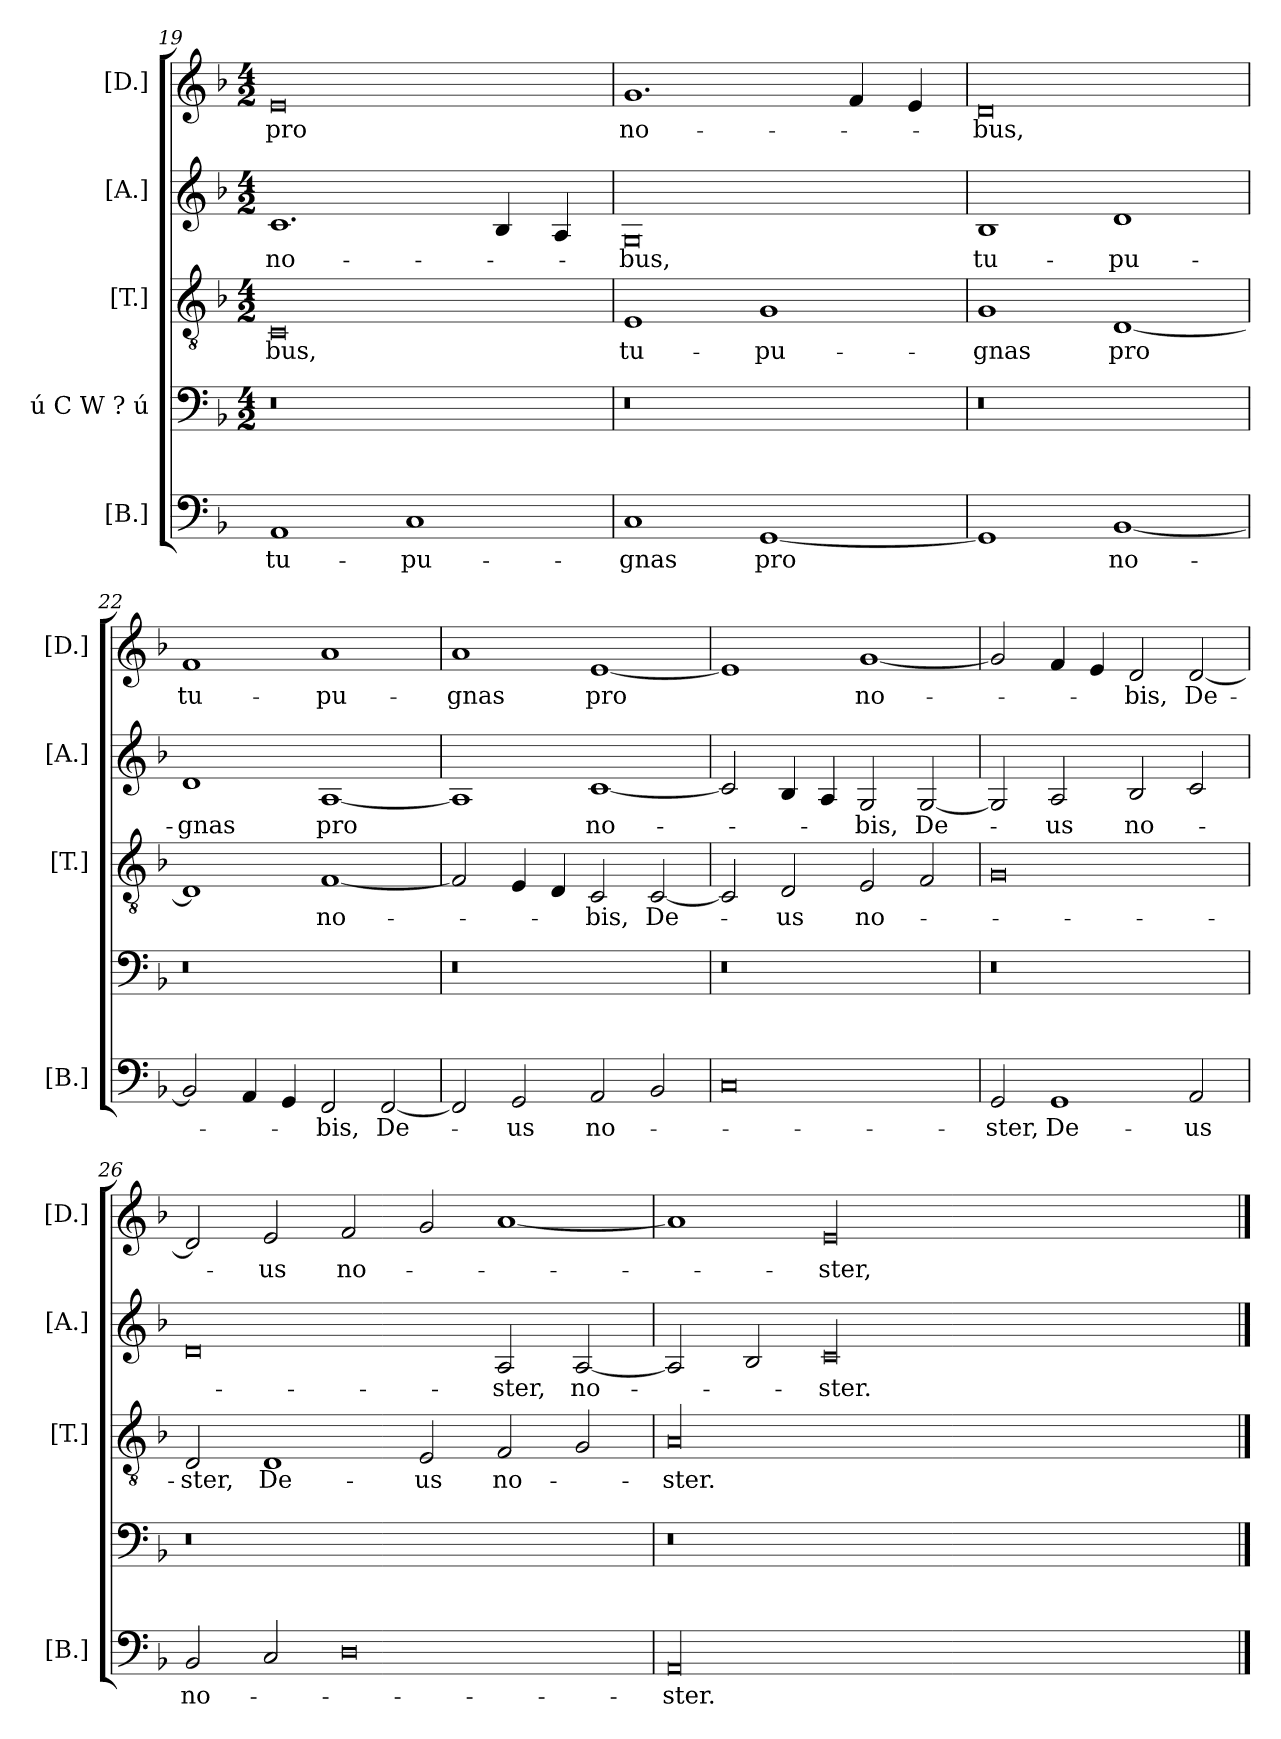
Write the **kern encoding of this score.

**kern	**text	**kern	**kern	**text	**kern	**text	**kern	**text
*part5	*part5	*part4	*part3	*part3	*part2	*part2	*part1	*part1
*staff5	*staff5	*staff4	*staff3	*staff3	*staff2	*staff2	*staff1	*staff1
*I"[B.]	*	*I"ú C W ? ú	*I"[T.]	*	*I"[A.]	*	*I"[D.]	*
*I'[B.]	*	*	*I'[T.]	*	*I'[A.]	*	*I'[D.]	*
!!LO:LB:g=z
*clefF4	*	*clefF4	*clefGv2	*	*clefG2	*	*clefG2	*
*k[b-]	*	*k[b-]	*k[b-]	*	*k[b-]	*	*k[b-]	*
*F:	*	*F:	*F:	*	*F:	*	*F:	*
*	*	*M4/2	*M4/2	*	*M4/2	*	*M4/2	*
=19	=19	=19	=19	=19	=19	=19	=19	=19
!	!LO:LY:b	!	!	!LO:LY:b	!	!LO:LY:b	!	!LO:LY:b
1AA	tu-	0r	0C	-bus,	1.c	no-	0e	pro
!	!LO:LY:b	!	!	!	!	!	!	!
1C	-pu-	.	.	.	.	.	.	.
.	.	.	.	.	4B-/	.	.	.
.	.	.	.	.	4A/	.	.	.
=20	=20	=20	=20	=20	=20	=20	=20	=20
!	!LO:LY:b	!	!	!LO:LY:b	!	!LO:LY:b	!	!LO:LY:b
1C	-gnas	0r	1E	tu-	0G	-bus,	1.g	no-
!	!LO:LY:b	!	!	!LO:LY:b	!	!	!	!
[<1GG	pro	.	1G	-pu-	.	.	.	.
.	.	.	.	.	.	.	4f/	.
.	.	.	.	.	.	.	4e/	.
=21	=21	=21	=21	=21	=21	=21	=21	=21
!	!	!	!	!LO:LY:b	!	!LO:LY:b	!	!LO:LY:b
1GG]	.	0r	1G	-gnas	1B-	tu-	0d	-bus,
!	!LO:LY:b	!	!	!LO:LY:b	!	!LO:LY:b	!	!
[<1BB-	no-	.	[<1D	pro	1d	-pu-	.	.
=22	=22	=22	=22	=22	=22	=22	=22	=22
!	!	!	!	!	!	!LO:LY:b	!	!LO:LY:b
2BB-/]	.	0r	1D]	.	1d	-gnas	1f	tu-
4AA/	.	.	.	.	.	.	.	.
4GG/	.	.	.	.	.	.	.	.
!	!LO:LY:b	!	!	!LO:LY:b	!	!LO:LY:b	!	!LO:LY:b
2FF/	-bis,	.	[<1F	no-	[<1A	pro	1a	-pu-
!	!LO:LY:b	!	!	!	!	!	!	!
[<2FF/	De-	.	.	.	.	.	.	.
=23	=23	=23	=23	=23	=23	=23	=23	=23
!	!	!	!	!	!	!	!	!LO:LY:b
2FF/]	.	0r	2F/]	.	1A]	.	1a	-gnas
!	!LO:LY:b	!	!	!	!	!	!	!
2GG/	-us	.	4E/	.	.	.	.	.
.	.	.	4D/	.	.	.	.	.
!	!LO:LY:b	!	!	!LO:LY:b	!	!LO:LY:b	!	!LO:LY:b
2AA/	no-	.	2C/	-bis,	[>1c	no-	[>1e	pro
!	!	!	!	!LO:LY:b	!	!	!	!
2BB-/	.	.	[>2C/	De-	.	.	.	.
!!LO:PB:g=z
=24	=24	=24	=24	=24	=24	=24	=24	=24
0C	.	0r	2C/]	.	2c/]	.	1e]	.
!	!	!	!	!LO:LY:b	!	!	!	!
.	.	.	2D/	-us	4B-/	.	.	.
.	.	.	.	.	4A/	.	.	.
!	!	!	!	!LO:LY:b	!	!LO:LY:b	!	!LO:LY:b
.	.	.	2E/	no-	2G/	-bis,	[<1g	no-
!	!	!	!	!	!	!LO:LY:b	!	!
.	.	.	2F/	.	[<2G/	De-	.	.
=25	=25	=25	=25	=25	=25	=25	=25	=25
!	!LO:LY:b	!	!	!	!	!	!	!
2GG/	-ster,	0r	0G	.	2G/]	.	2g/]	.
!	!LO:LY:b	!	!	!	!	!LO:LY:b	!	!
1GG	De-	.	.	.	2A/	-us	4f/	.
.	.	.	.	.	.	.	4e/	.
!	!	!	!	!	!	!LO:LY:b	!	!LO:LY:b
.	.	.	.	.	2B-/	no-	2d/	-bis,
!	!LO:LY:b	!	!	!	!	!	!	!LO:LY:b
2AA/	-us	.	.	.	2c/	.	[<2d/	De-
=26	=26	=26	=26	=26	=26	=26	=26	=26
!	!LO:LY:b	!	!	!LO:LY:b	!	!	!	!
2BB-/	no-	0r	2D/	-ster,	0d	.	2d/]	.
!	!	!	!	!LO:LY:b	!	!	!	!LO:LY:b
2C/	.	.	1D	De-	.	.	2e/	-us
!	!	!	!	!	!	!	!	!LO:LY:b
0D	.	.	.	.	.	.	2f/	no-
!	!	!	!	!LO:LY:b	!	!	!	!
.	.	.	2E/	-us	.	.	2g/	.
!	!	!	!	!LO:LY:b	!	!LO:LY:b	!	!
.	.	1ryy	2F/	no-	2A/	-ster,	[<1a	.
!	!	!	!	!	!	!LO:LY:b	!	!
.	.	.	2G/	.	[<2A/	no-	.	.
=27	=27	=27	=27	=27	=27	=27	=27	=27
!	!LO:LY:b	!	!	!LO:LY:b	!	!	!	!
00AA	-ster.	0r	00A	-ster.	2A/]	.	1a]	.
.	.	.	.	.	2B-/	.	.	.
!	!	!	!	!	!	!LO:LY:b	!	!LO:LY:b
.	.	.	.	.	00c	-ster.	00e	-ster,
.	.	0.ryy	.	.	.	.	.	.
1ryy	.	.	1ryy	.	.	.	.	.
==	==	==	==	==	==	==	==	==
*-	*-	*-	*-	*-	*-	*-	*-	*-
